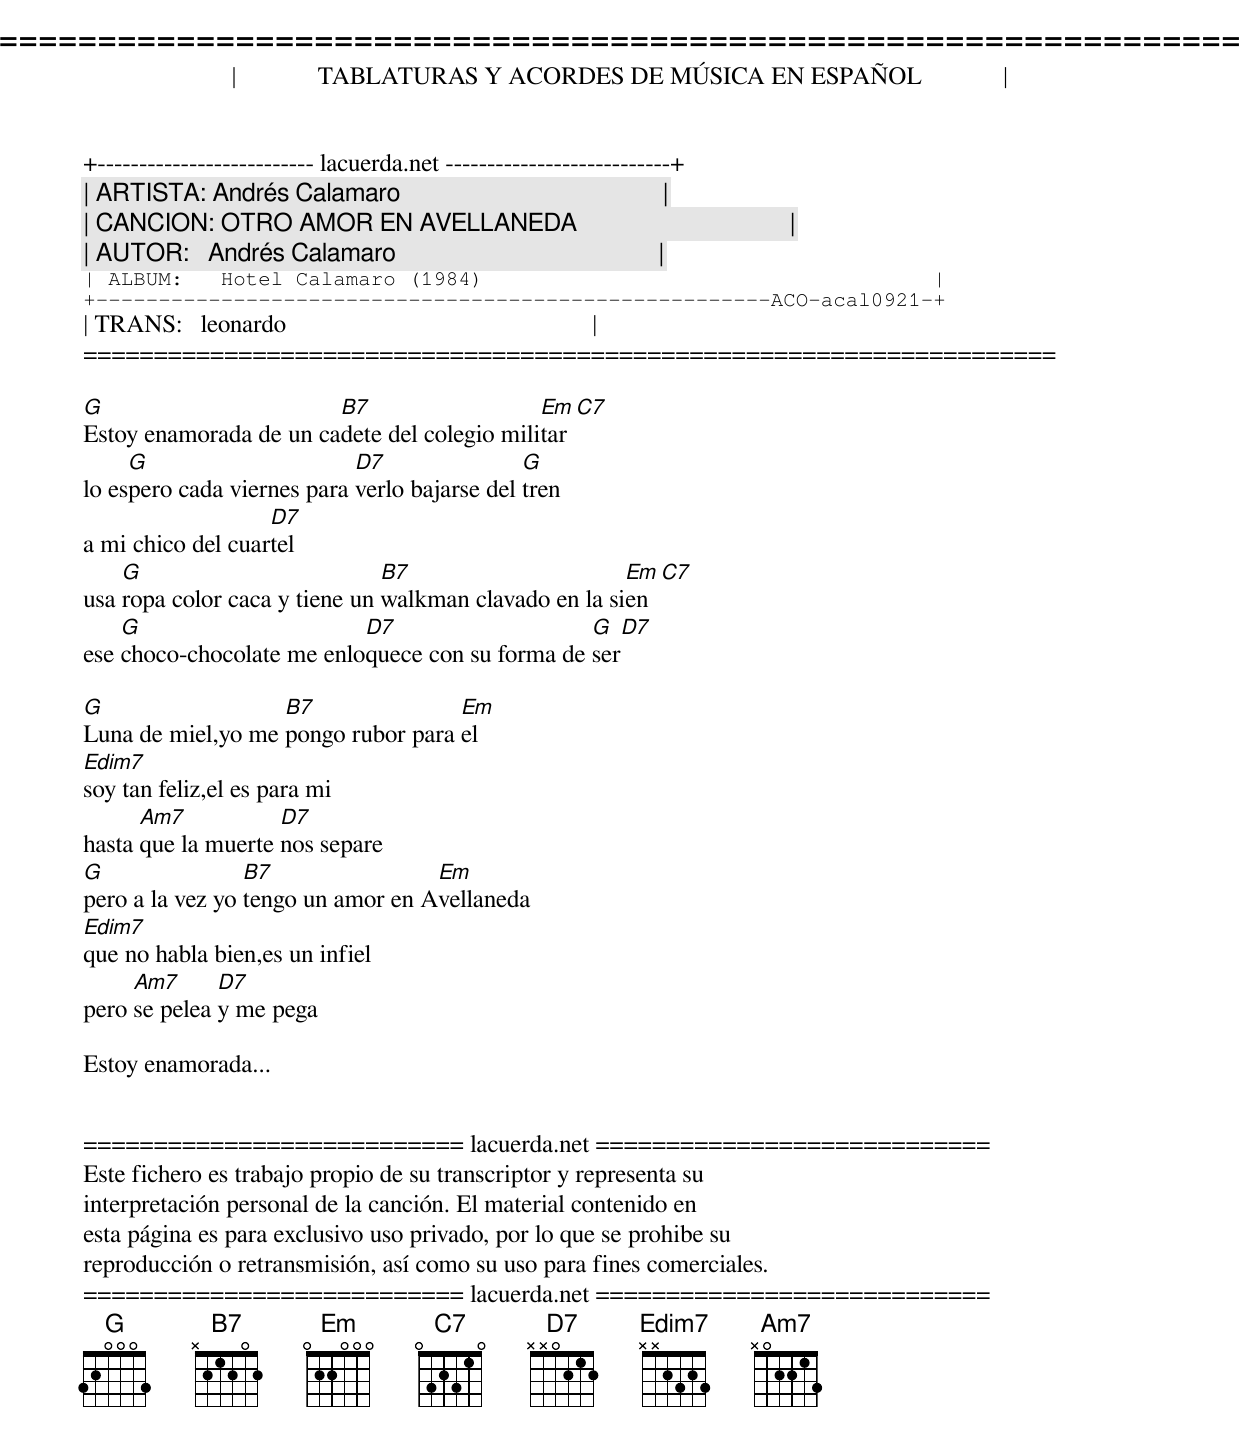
=====================================================================
|             TABLATURAS Y ACORDES DE MÚSICA EN ESPAÑOL             |
+-------------------------- lacuerda.net ---------------------------+
| ARTISTA: Andrés Calamaro                                          |
| CANCION: OTRO AMOR EN AVELLANEDA                                  |
| AUTOR:   Andrés Calamaro                                          |
| ALBUM:   Hotel Calamaro (1984)                                    |
+------------------------------------------------------ACO-acal0921-+
| TRANS:   leonardo                                                 |
=====================================================================

G                       B7                   Em   C7
Estoy enamorada de un cadete del colegio militar
     G                      D7                G
lo espero cada viernes para verlo bajarse del tren
                   D7
a mi chico del cuartel
    G                          B7                      Em  C7
usa ropa color caca y tiene un walkman clavado en la sien
    G                      D7                    G   D7
ese choco-chocolate me enloquece con su forma de ser

G                  B7               Em
Luna de miel,yo me pongo rubor para el
Edim7
soy tan feliz,el es para mi
      Am7           D7
hasta que la muerte nos separe
G                B7                Em
pero a la vez yo tengo un amor en Avellaneda
Edim7
que no habla bien,es un infiel
     Am7      D7
pero se pelea y me pega

Estoy enamorada...


=========================== lacuerda.net ============================
Este fichero es trabajo propio de su transcriptor y representa su
interpretación personal de la canción. El material contenido en
esta página es para exclusivo uso privado, por lo que se prohibe su
reproducción o retransmisión, así como su uso para fines comerciales.
=========================== lacuerda.net ============================
